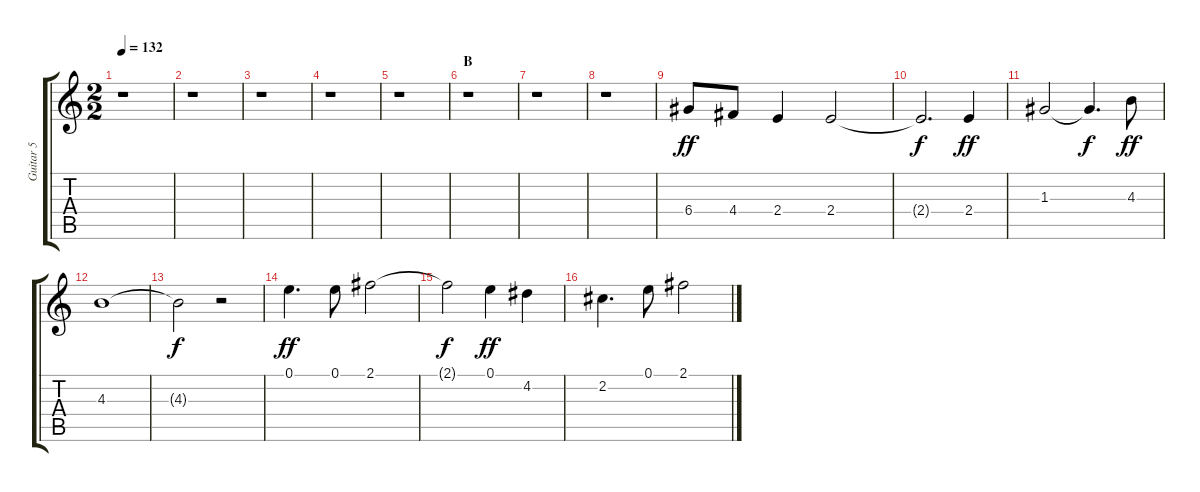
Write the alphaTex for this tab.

\track ("Guitar 5" "Guitar 5") {instrument distortionguitar}
\staff {score tabs}
\tuning (E4 B3 G3 D3 A2 E2) {hide}
\ts (2 2)
\tempo 132
\clef g2
\ks c
r.1{dy f} |
r.1 |
r.1 |
r.1 |
r.1 |
\section ("" "B")
r.1 |
r.1 |
r.1 |
6.4.8{dy ff} 4.4.8 2.4.4 2.4.2 |
2.4{t}.2{d dy f} 2.4.4{dy ff} |
1.3.2 1.3{t}.4{d dy f} 4.3.8{dy ff} |
4.3.1 |
4.3{t}.2{dy f} r.2 |
0.1.4{d dy ff} 0.1.8 2.1.2 |
2.1{t}.2{dy f} 0.1.4{dy ff} 4.2.4 |
2.2.4{d} 0.1.8 2.1.2
